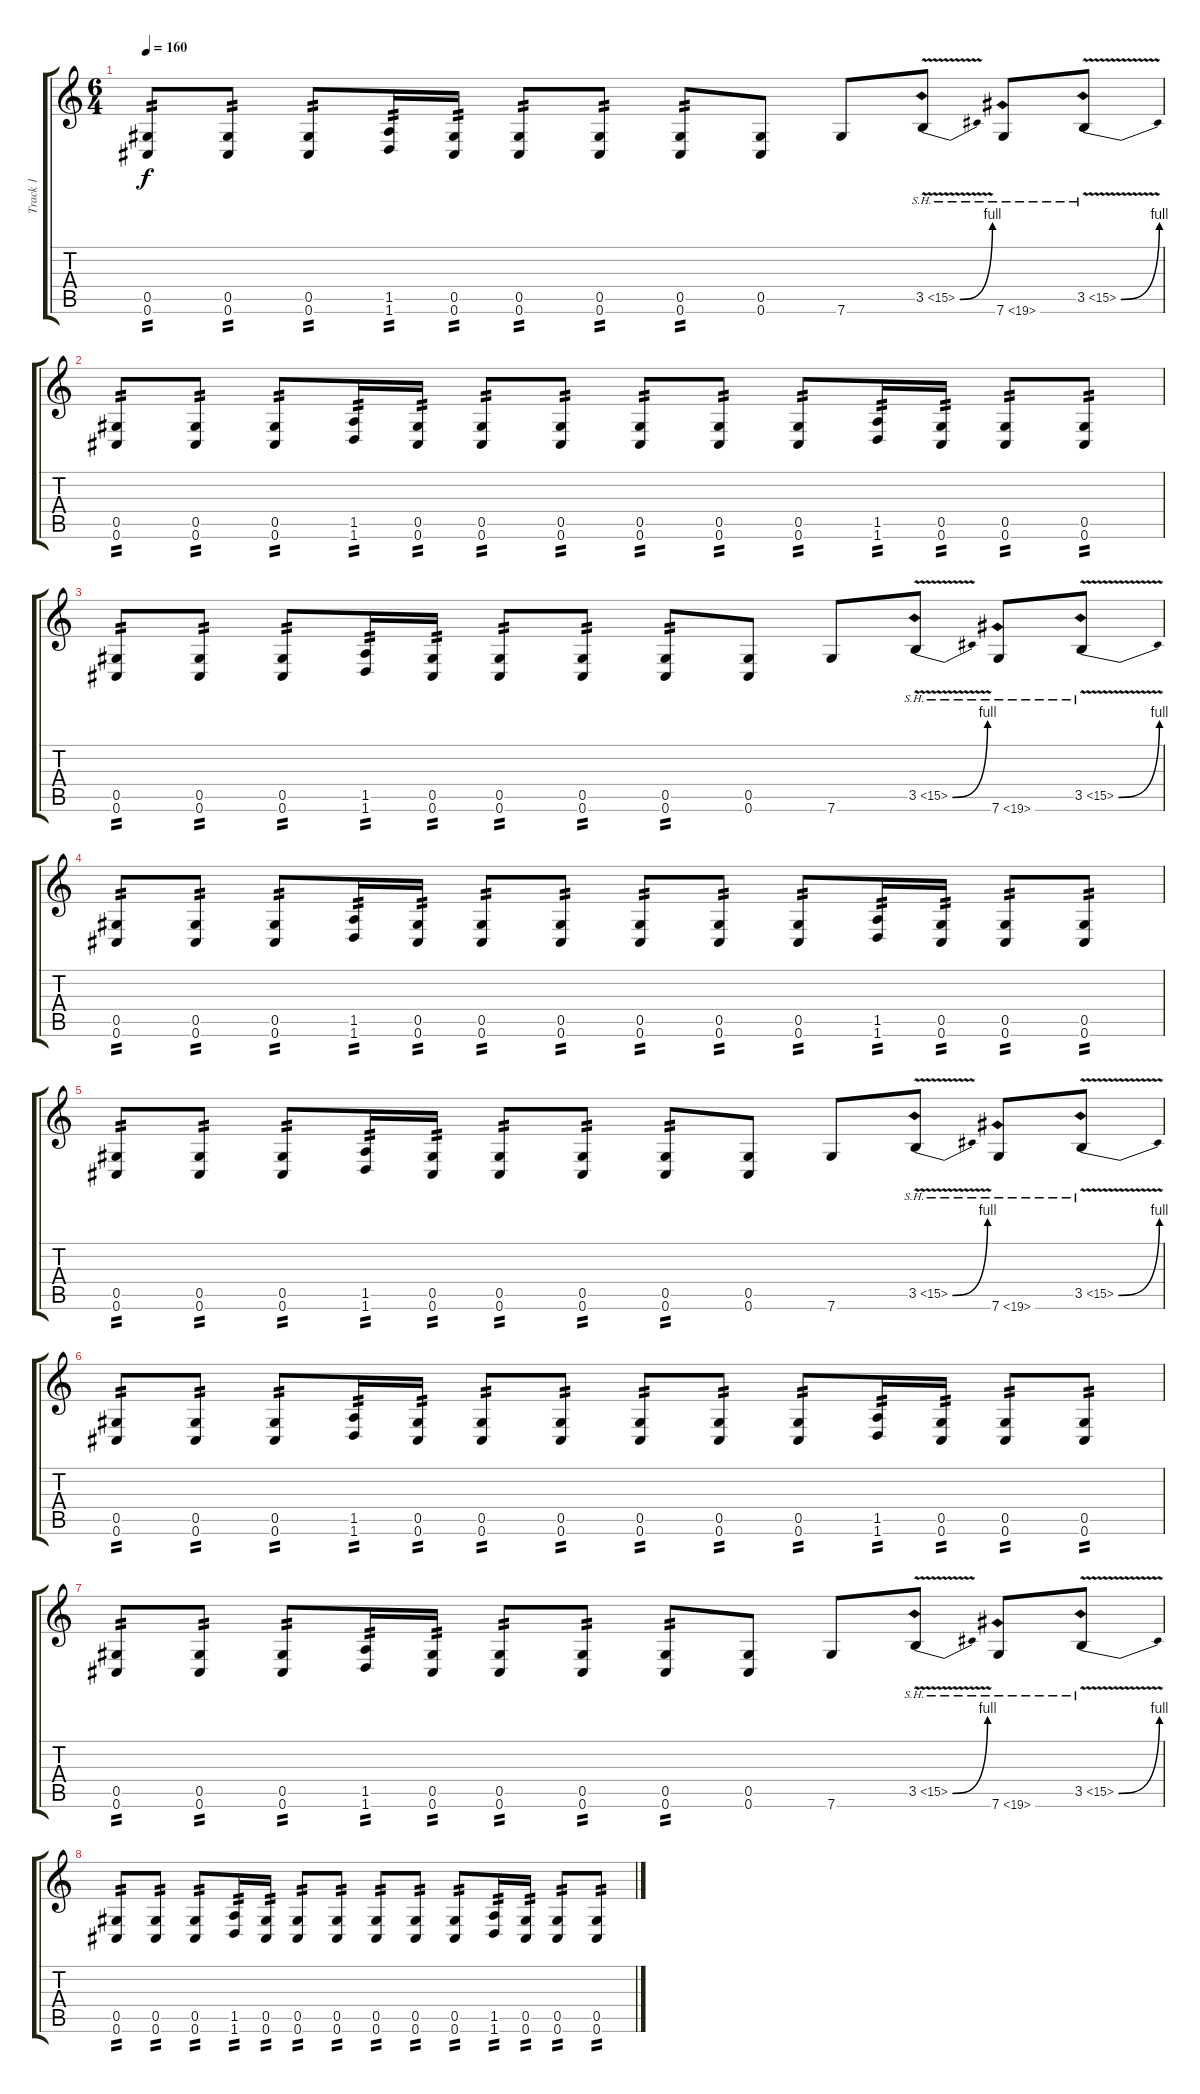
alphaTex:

\track ("Track 1" "Track 1") {instrument distortionguitar}
\staff {score tabs}
\tuning (Eb4 Bb3 Gb3 Db3 Ab2 Db2) {hide}
\ts (6 4)
\tempo 160
\clef g2
\ks c
(0.5 0.6).8{tp 2 dy f} (0.5 0.6).8{tp 2} (0.5 0.6).8{tp 2} (1.5 1.6).16{tp 2} (0.5 0.6).16{tp 2} (0.5 0.6).8{tp 2} (0.5 0.6).8{tp 2} (0.5 0.6).8{tp 2} (0.5 0.6).8 7.6.8 3.5{be (bend 0 0 60 4) sh 12 v}.8 7.6{sh 12}.8 3.5{be (bend 0 0 60 4) sh 12 v}.8 |
(0.5 0.6).8{tp 2} (0.5 0.6).8{tp 2} (0.5 0.6).8{tp 2} (1.5 1.6).16{tp 2} (0.5 0.6).16{tp 2} (0.5 0.6).8{tp 2} (0.5 0.6).8{tp 2} (0.5 0.6).8{tp 2} (0.5 0.6).8{tp 2} (0.5 0.6).8{tp 2} (1.5 1.6).16{tp 2} (0.5 0.6).16{tp 2} (0.5 0.6).8{tp 2} (0.5 0.6).8{tp 2} |
(0.5 0.6).8{tp 2} (0.5 0.6).8{tp 2} (0.5 0.6).8{tp 2} (1.5 1.6).16{tp 2} (0.5 0.6).16{tp 2} (0.5 0.6).8{tp 2} (0.5 0.6).8{tp 2} (0.5 0.6).8{tp 2} (0.5 0.6).8 7.6.8 3.5{be (bend 0 0 60 4) sh 12 v}.8 7.6{sh 12}.8 3.5{be (bend 0 0 60 4) sh 12 v}.8 |
(0.5 0.6).8{tp 2} (0.5 0.6).8{tp 2} (0.5 0.6).8{tp 2} (1.5 1.6).16{tp 2} (0.5 0.6).16{tp 2} (0.5 0.6).8{tp 2} (0.5 0.6).8{tp 2} (0.5 0.6).8{tp 2} (0.5 0.6).8{tp 2} (0.5 0.6).8{tp 2} (1.5 1.6).16{tp 2} (0.5 0.6).16{tp 2} (0.5 0.6).8{tp 2} (0.5 0.6).8{tp 2} |
(0.5 0.6).8{tp 2} (0.5 0.6).8{tp 2} (0.5 0.6).8{tp 2} (1.5 1.6).16{tp 2} (0.5 0.6).16{tp 2} (0.5 0.6).8{tp 2} (0.5 0.6).8{tp 2} (0.5 0.6).8{tp 2} (0.5 0.6).8 7.6.8 3.5{be (bend 0 0 60 4) sh 12 v}.8 7.6{sh 12}.8 3.5{be (bend 0 0 60 4) sh 12 v}.8 |
(0.5 0.6).8{tp 2} (0.5 0.6).8{tp 2} (0.5 0.6).8{tp 2} (1.5 1.6).16{tp 2} (0.5 0.6).16{tp 2} (0.5 0.6).8{tp 2} (0.5 0.6).8{tp 2} (0.5 0.6).8{tp 2} (0.5 0.6).8{tp 2} (0.5 0.6).8{tp 2} (1.5 1.6).16{tp 2} (0.5 0.6).16{tp 2} (0.5 0.6).8{tp 2} (0.5 0.6).8{tp 2} |
(0.5 0.6).8{tp 2} (0.5 0.6).8{tp 2} (0.5 0.6).8{tp 2} (1.5 1.6).16{tp 2} (0.5 0.6).16{tp 2} (0.5 0.6).8{tp 2} (0.5 0.6).8{tp 2} (0.5 0.6).8{tp 2} (0.5 0.6).8 7.6.8 3.5{be (bend 0 0 60 4) sh 12 v}.8 7.6{sh 12}.8 3.5{be (bend 0 0 60 4) sh 12 v}.8 |
(0.5 0.6).8{tp 2} (0.5 0.6).8{tp 2} (0.5 0.6).8{tp 2} (1.5 1.6).16{tp 2} (0.5 0.6).16{tp 2} (0.5 0.6).8{tp 2} (0.5 0.6).8{tp 2} (0.5 0.6).8{tp 2} (0.5 0.6).8{tp 2} (0.5 0.6).8{tp 2} (1.5 1.6).16{tp 2} (0.5 0.6).16{tp 2} (0.5 0.6).8{tp 2} (0.5 0.6).8{tp 2}
